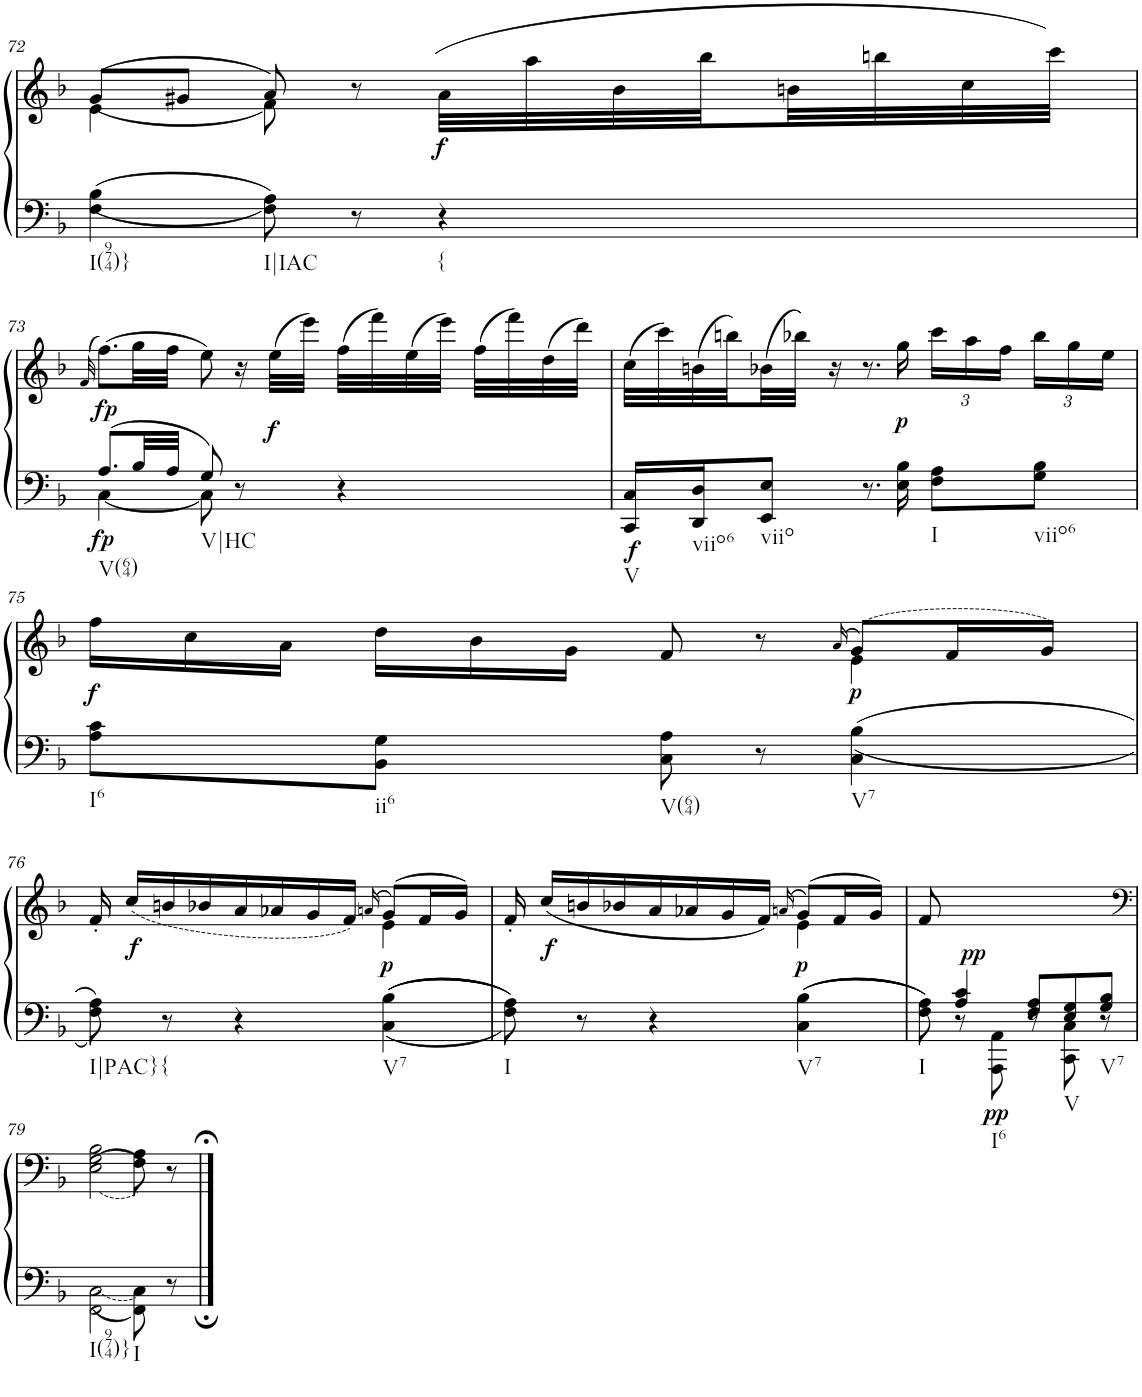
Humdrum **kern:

**kern	**kern	**dynam
*part1	*part1	*part1
*staff2	*staff1	*staff1/2
*I"Klavier linke Hand	*	*
!!LO:PB:g=z
*clefF4	*clefG2	*
*k[b-]	*k[b-]	*
*M3/4	*M3/4	*
=72	=72	=72
*	*^	*
!LO:TX:b:t=I(974)}	!	!	!
4F\ 4B-\	(8g/L	(4e\	.
.	8g#X/J	.	.
!LO:TX:b:t=I|IAC	!	!	!
8F\ 8A\	8a/)	8f\)	.
8r	8r	4.ryy	.
!LO:TX:b:t={	!	!	!
!	!	!	!LO:DY:a=2
4r	(>32a\LLL	.	f
.	32aa\	.	.
.	32b-\	.	.
.	32bb-\	.	.
.	32bn\	.	.
.	32bbn\	.	.
.	32cc\	.	.
.	32ccc\JJJ)	.	.
*	*v	*v	*
!!LO:LB:g=z
=73	=73	=73
.	(>32qf/	.
*^	*	*
!LO:TX:b:t=V(64)	!	!	!
!	!	!	!LO:DY:b=2
!	!	!	!LO:DY:n=1:b
8.A/L	[4C\	(8.ff\L)	fp fp
32B-/LL	.	32gg\LL	.
32A/JJJ	.	32ff\JJJ	.
!LO:TX:b:t=V|HC	!	!	!
8G/	8C\]	8ee\)	.
8r	4.ryy	16r	.
!	!	!	!LO:DY:n=2:b
.	.	(32ee\LLL	f
.	.	32eee\JJJ)	.
4r	.	(32ff\LLL	.
.	.	32fff\)	.
.	.	(32ee\	.
.	.	32eee\JJJ)	.
.	.	(32ff\LLL	.
.	.	32fff\)	.
.	.	(32dd\	.
.	.	32ddd\JJJ)	.
*v	*v	*	*
=74	=74	=74
!LO:TX:b:t=V	!	!
!	!	!LO:DY:b=2
16CC/ 16C/LL	(32cc\LLL	f
.	32ccc\)	.
!LO:TX:b:t=viio6	!	!
16DD/ 16D/J	(32bn\	.
.	32bbn\)	.
!LO:TX:b:t=viio	!	!
8EE/ 8E/J	(32b-X\	.
.	32bb-X\JJJ)	.
.	16r	.
8.r	8.r	.
!	!	!LO:DY:b
16E\ 16B-\	16gg\	p
*	*Xbrackettup	*
!LO:TX:b:t=I	!	!
8F\ 8A\L	24ccc\LL	.
.	24aa\	.
.	24ff\JJ	.
!LO:TX:b:t=viio6	!	!
8G\ 8B-\J	24bb-\LL	.
.	24gg\	.
.	24ee\JJ	.
!!LO:LB:g=z
=75	=75	=75
*	*^	*
!LO:TX:b:t=I6	!	!	!
!	!	!	!LO:DY:b
8A\ 8c\L	24ff\LL	2ryy	f
.	24cc\	.	.
.	24a\JJ	.	.
!LO:TX:b:t=ii6	!	!	!
8BB-\ 8G\J	24dd\LL	.	.
.	24b-\	.	.
.	24g\JJ	.	.
!LO:TX:b:t=V(64)	!	!	!
8C\ 8A\	8f/	.	.
8r	8r	.	.
.	(>16qa/	.	.
!LO:TX:b:t=V7	!	!	!
!	!	!	!LO:DY:b
4C\ 4B-\	(8g/L)	4e\	p
.	16f/L	.	.
.	16g/JJ)	.	.
!!LO:LB:g=z	!!
=76	=76	=76	=76
!LO:TX:b:t=I|PAC}{	!	!	!
8F\ 8A\	16ryy	16f'</	.
!	!	!	!LO:DY:b
.	(<16cc/LL	4..ryy	f
8r	16bn/	.	.
.	16b-X/	.	.
4r	16a/	.	.
.	16a-X/	.	.
.	16g/	.	.
.	16f/JJ)	.	.
.	(>16qan/	.	.
!LO:TX:b:t=V7	!	!	!
!	!	!	!LO:DY:b
4C\ 4B-\	(8g/L)	4e\	p
.	16f/L	.	.
.	16g/JJ)	.	.
=77	=77	=77	=77
!LO:TX:b:t=I	!	!	!
8F\ 8A\	16ryy	16f'</	.
!	!	!	!LO:DY:b
.	(<16cc/LL	4..ryy	f
8r	16bn/	.	.
.	16b-X/	.	.
4r	16a/	.	.
.	16a-X/	.	.
.	16g/	.	.
.	16f/JJ)	.	.
.	(>16qan/	.	.
!LO:TX:b:t=V7	!	!	!
!	!	!	!LO:DY:b
4C\ 4B-\	(8g/L)	4e\	p
.	16f/L	.	.
.	16g/JJ)	.	.
=78	=78	=78	=78
*^	*	*	*
!LO:TX:b:t=I	!	!	!	!
8ryy	8F\ 8A\	8ryy	8f/	.
!	!	!	!	!LO:DY:b
4A/ 4c/	8r	2ryy	2ryy	pp
!	!LO:TX:b:t=I6	!	!	!
!	!	!	!	!LO:DY:b=2
.	8AAA\ 8AA\	.	.	pp
8F/ 8A/L	8r	.	.	.
!LO:TX:b:t=V	!	!	!	!
8E/ 8G/	8CC\ 8C\	.	.	.
!LO:TX:b:t=V7	!	!	!	!
8G/ 8B-/J	8r	8ryy	8ryy	.
*v	*v	*	*	*
*	*v	*v	*
!!LO:LB:g=z
=79	=79	=79
*	*clefF4	*
*^	*^	*
!LO:TX:b:t=I(974)}	!	!	!	!
*v	*v	*	*	*
*	*v	*v	*
2FF\ 2C\	(<(>2E\ 2G\ 2B-\	.
!LO:TX:b:t=I	!	!
8FF\ 8C\	8F\ 8A\))	.
8r	8r	.
==	==	==
*-	*-	*-
